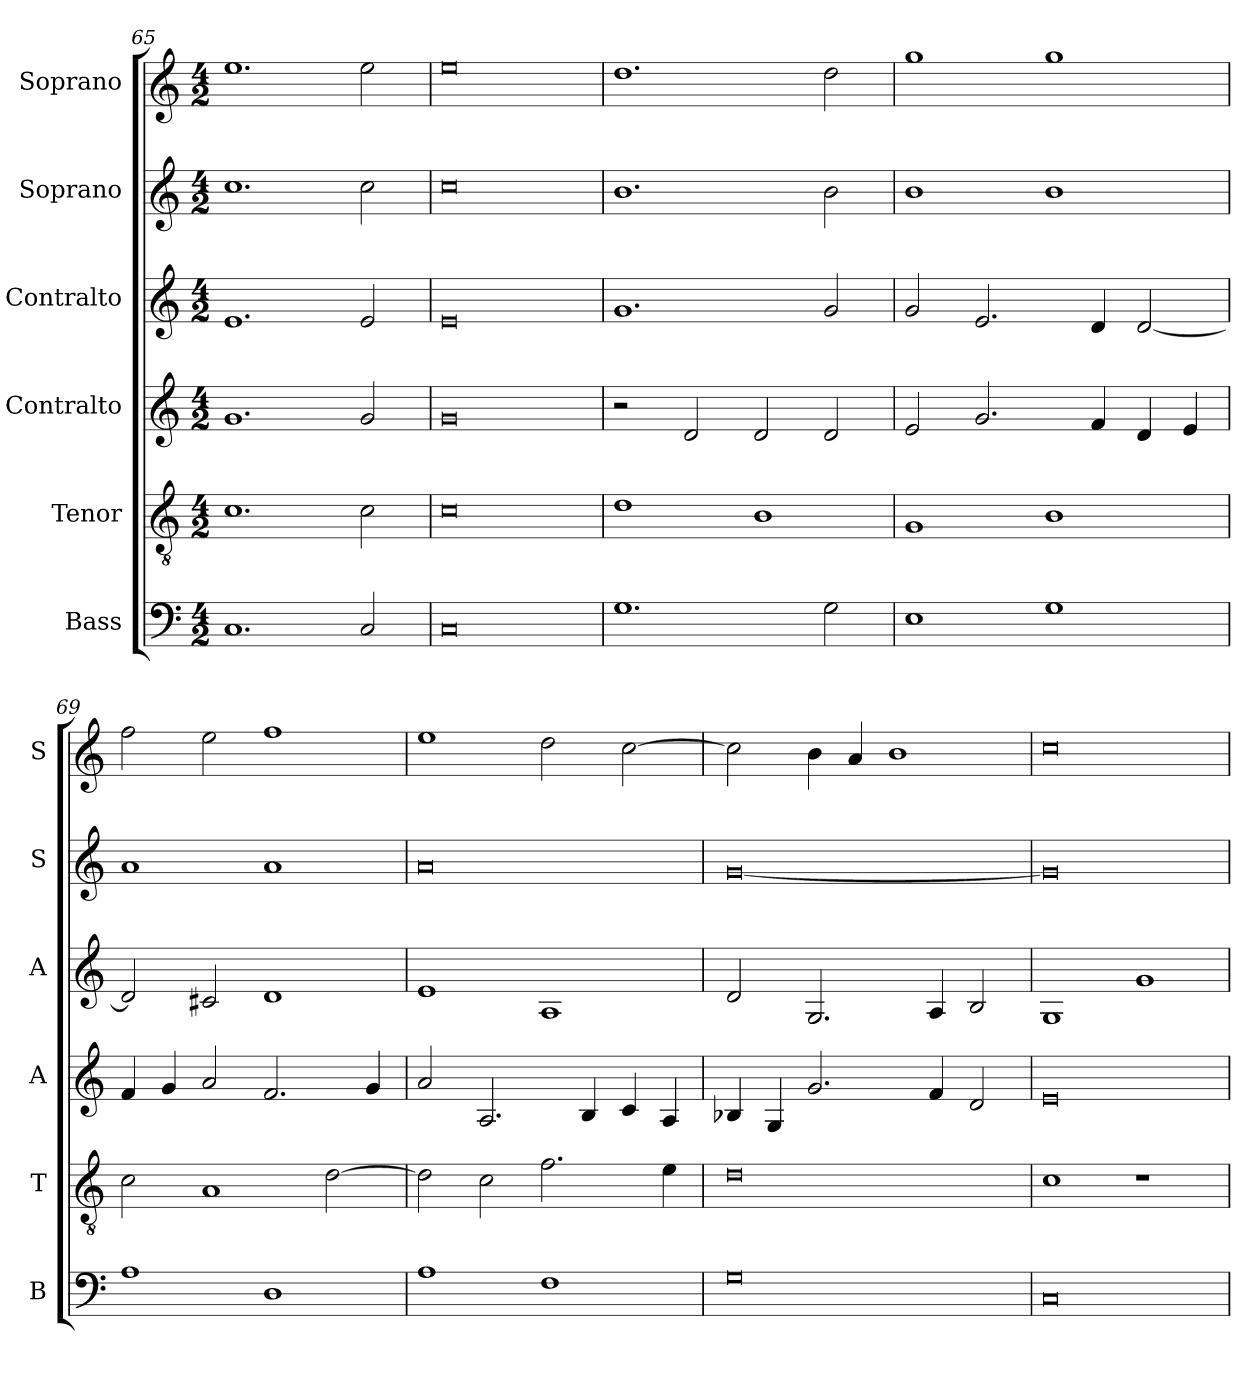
**kern	**kern	**kern	**kern	**kern	**kern
*part6	*part5	*part4	*part3	*part2	*part1
*staff6	*staff5	*staff4	*staff3	*staff2	*staff1
*I"Bass	*I"Tenor	*I"Contralto	*I"Contralto	*I"Soprano	*I"Soprano
*I'B	*I'T	*I'A	*I'A	*I'S	*I'S
*clefF4	*clefGv2	*clefG2	*clefG2	*clefG2	*clefG2
*k[]	*k[]	*k[]	*k[]	*k[]	*k[]
*C:ion	*C:ion	*C:ion	*C:ion	*C:ion	*C:ion
*M4/2	*M4/2	*M4/2	*M4/2	*M4/2	*M4/2
=65	=65	=65	=65	=65	=65
1.C	1.c	1.g	1.e	1.cc	1.ee
2C	2c	2g	2e	2cc	2ee
=66	=66	=66	=66	=66	=66
0C	0c	0g	0e	0cc	0ee
=67	=67	=67	=67	=67	=67
1.G	1d	2r	1.g	1.b	1.dd
.	.	2d	.	.	.
.	1B	2d	.	.	.
2G	.	2d	2g	2b	2dd
=68	=68	=68	=68	=68	=68
1E	1G	2e	2g	1b	1gg
.	.	2.g	2.e	.	.
1G	1B	.	.	1b	1gg
.	.	4f	4d	.	.
.	.	4d	[2d	.	.
.	.	4e	.	.	.
=69	=69	=69	=69	=69	=69
1A	2c	4f	2d]	1a	2ff
.	.	4g	.	.	.
.	1A	2a	2c#X	.	2ee
1D	.	2.f	1d	1a	1ff
.	[2d	.	.	.	.
.	.	4g	.	.	.
=70	=70	=70	=70	=70	=70
1A	2d]	2a	1e	0a	1ee
.	2c	2.A	.	.	.
1F	2.f	.	1A	.	2dd
.	.	4B	.	.	.
.	.	4c	.	.	[2cc
.	4e	4A	.	.	.
=71	=71	=71	=71	=71	=71
0G	0d	4B-X	2d	[0g	2cc]
.	.	4G	.	.	.
.	.	2.g	2.G	.	4b
.	.	.	.	.	4a
.	.	.	.	.	1b
.	.	4f	4A	.	.
.	.	2d	2B	.	.
=72	=72	=72	=72	=72	=72
0C	1c	0e	1G	0g]	0cc
.	1r	.	1g	.	.
=	=	=	=	=	=
*-	*-	*-	*-	*-	*-
